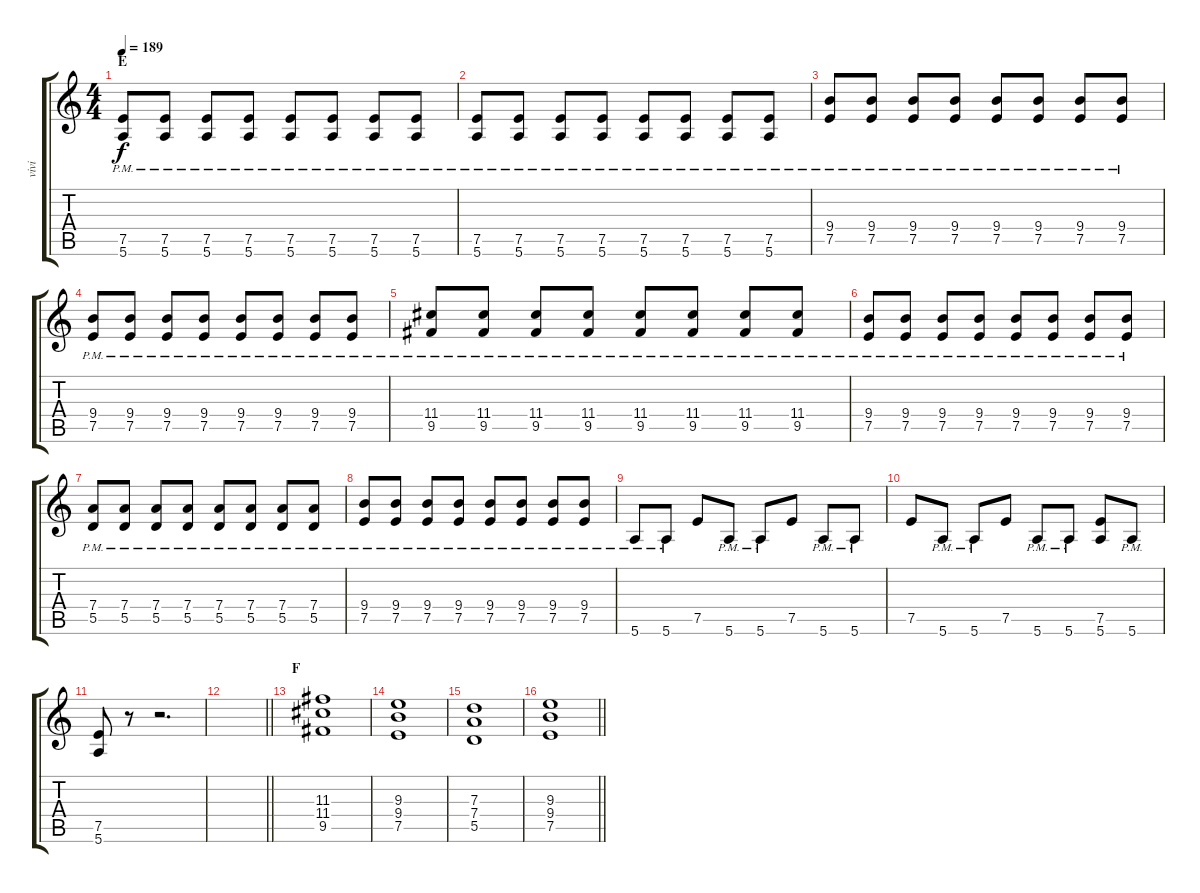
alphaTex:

\track ("vivi" "vivi") {instrument overdrivenguitar}
\staff {score tabs}
\tuning (E4 B3 G3 D3 A2 E2) {hide}
\ts (4 4)
\section ("" "E")
\tempo 189
\clef g2
\ks c
(7.5{pm} 5.6{pm}).8{dy f} (7.5{pm} 5.6{pm}).8 (7.5{pm} 5.6{pm}).8 (7.5{pm} 5.6{pm}).8 (7.5{pm} 5.6{pm}).8 (7.5{pm} 5.6{pm}).8 (7.5{pm} 5.6{pm}).8 (7.5{pm} 5.6{pm}).8 |
(7.5{pm} 5.6{pm}).8 (7.5{pm} 5.6{pm}).8 (7.5{pm} 5.6{pm}).8 (7.5{pm} 5.6{pm}).8 (7.5{pm} 5.6{pm}).8 (7.5{pm} 5.6{pm}).8 (7.5{pm} 5.6{pm}).8 (7.5{pm} 5.6{pm}).8 |
(9.4{pm} 7.5{pm}).8 (9.4{pm} 7.5{pm}).8 (9.4{pm} 7.5{pm}).8 (9.4{pm} 7.5{pm}).8 (9.4{pm} 7.5{pm}).8 (9.4{pm} 7.5{pm}).8 (9.4{pm} 7.5{pm}).8 (9.4{pm} 7.5{pm}).8 |
(9.4{pm} 7.5{pm}).8 (9.4{pm} 7.5{pm}).8 (9.4{pm} 7.5{pm}).8 (9.4{pm} 7.5{pm}).8 (9.4{pm} 7.5{pm}).8 (9.4{pm} 7.5{pm}).8 (9.4{pm} 7.5{pm}).8 (9.4{pm} 7.5{pm}).8 |
(11.4{pm} 9.5{pm}).8 (11.4{pm} 9.5{pm}).8 (11.4{pm} 9.5{pm}).8 (11.4{pm} 9.5{pm}).8 (11.4{pm} 9.5{pm}).8 (11.4{pm} 9.5{pm}).8 (11.4{pm} 9.5{pm}).8 (11.4{pm} 9.5{pm}).8 |
(9.4{pm} 7.5{pm}).8 (9.4{pm} 7.5{pm}).8 (9.4{pm} 7.5{pm}).8 (9.4{pm} 7.5{pm}).8 (9.4{pm} 7.5{pm}).8 (9.4{pm} 7.5{pm}).8 (9.4{pm} 7.5{pm}).8 (9.4{pm} 7.5{pm}).8 |
(7.4{pm} 5.5{pm}).8 (7.4{pm} 5.5{pm}).8 (7.4{pm} 5.5{pm}).8 (7.4{pm} 5.5{pm}).8 (7.4{pm} 5.5{pm}).8 (7.4{pm} 5.5{pm}).8 (7.4{pm} 5.5{pm}).8 (7.4{pm} 5.5{pm}).8 |
(9.4{pm} 7.5{pm}).8 (9.4{pm} 7.5{pm}).8 (9.4{pm} 7.5{pm}).8 (9.4{pm} 7.5{pm}).8 (9.4{pm} 7.5{pm}).8 (9.4{pm} 7.5{pm}).8 (9.4{pm} 7.5{pm}).8 (9.4{pm} 7.5{pm}).8 |
5.6{pm}.8 5.6{pm}.8 7.5.8 5.6{pm}.8 5.6{pm}.8 7.5.8 5.6{pm}.8 5.6{pm}.8 |
7.5.8 5.6{pm}.8 5.6{pm}.8 7.5.8 5.6{pm}.8 5.6{pm}.8 (7.5 5.6).8 5.6{pm}.8 |
(7.5 5.6).8 r.8 r.2{d} |
\barLineRight lightlight
|
\section ("" "F")
(11.3 11.4 9.5).1 |
(9.3 9.4 7.5).1 |
(7.3 7.4 5.5).1 |
\barLineRight lightlight
(9.3 9.4 7.5).1
